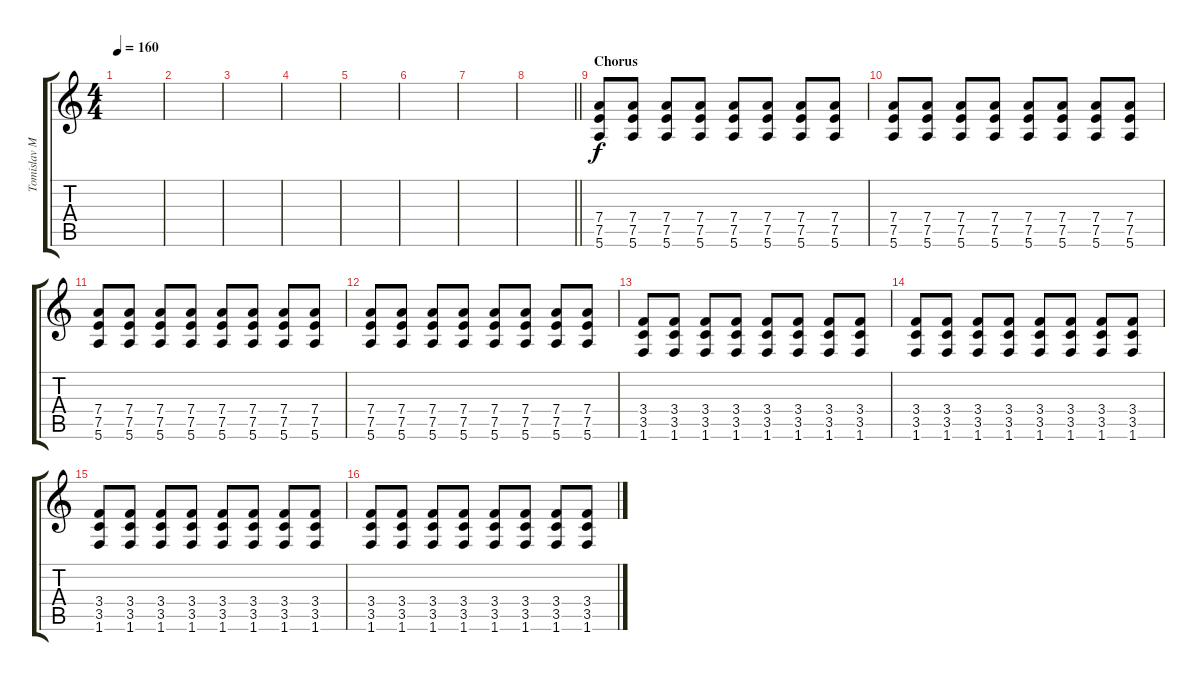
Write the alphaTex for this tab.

\track ("Tomislav Milicevic (Lead Guitar)" "Tomislav M") {instrument distortionguitar}
\staff {score tabs}
\tuning (E4 B3 G3 D3 A2 E2) {hide}
\ts (4 4)
\tempo 160
\clef g2
\ks c
|
|
|
|
|
|
|
\barLineRight lightlight
|
\section ("" "Chorus")
(7.4 7.5 5.6).8 (7.4 7.5 5.6).8 (7.4 7.5 5.6).8 (7.4 7.5 5.6).8 (7.4 7.5 5.6).8 (7.4 7.5 5.6).8 (7.4 7.5 5.6).8 (7.4 7.5 5.6).8 |
(7.4 7.5 5.6).8 (7.4 7.5 5.6).8 (7.4 7.5 5.6).8 (7.4 7.5 5.6).8 (7.4 7.5 5.6).8 (7.4 7.5 5.6).8 (7.4 7.5 5.6).8 (7.4 7.5 5.6).8 |
(7.4 7.5 5.6).8 (7.4 7.5 5.6).8 (7.4 7.5 5.6).8 (7.4 7.5 5.6).8 (7.4 7.5 5.6).8 (7.4 7.5 5.6).8 (7.4 7.5 5.6).8 (7.4 7.5 5.6).8 |
(7.4 7.5 5.6).8 (7.4 7.5 5.6).8 (7.4 7.5 5.6).8 (7.4 7.5 5.6).8 (7.4 7.5 5.6).8 (7.4 7.5 5.6).8 (7.4 7.5 5.6).8 (7.4 7.5 5.6).8 |
(3.4 3.5 1.6).8 (3.4 3.5 1.6).8 (3.4 3.5 1.6).8 (3.4 3.5 1.6).8 (3.4 3.5 1.6).8 (3.4 3.5 1.6).8 (3.4 3.5 1.6).8 (3.4 3.5 1.6).8 |
(3.4 3.5 1.6).8 (3.4 3.5 1.6).8 (3.4 3.5 1.6).8 (3.4 3.5 1.6).8 (3.4 3.5 1.6).8 (3.4 3.5 1.6).8 (3.4 3.5 1.6).8 (3.4 3.5 1.6).8 |
(3.4 3.5 1.6).8 (3.4 3.5 1.6).8 (3.4 3.5 1.6).8 (3.4 3.5 1.6).8 (3.4 3.5 1.6).8 (3.4 3.5 1.6).8 (3.4 3.5 1.6).8 (3.4 3.5 1.6).8 |
(3.4 3.5 1.6).8 (3.4 3.5 1.6).8 (3.4 3.5 1.6).8 (3.4 3.5 1.6).8 (3.4 3.5 1.6).8 (3.4 3.5 1.6).8 (3.4 3.5 1.6).8 (3.4 3.5 1.6).8
